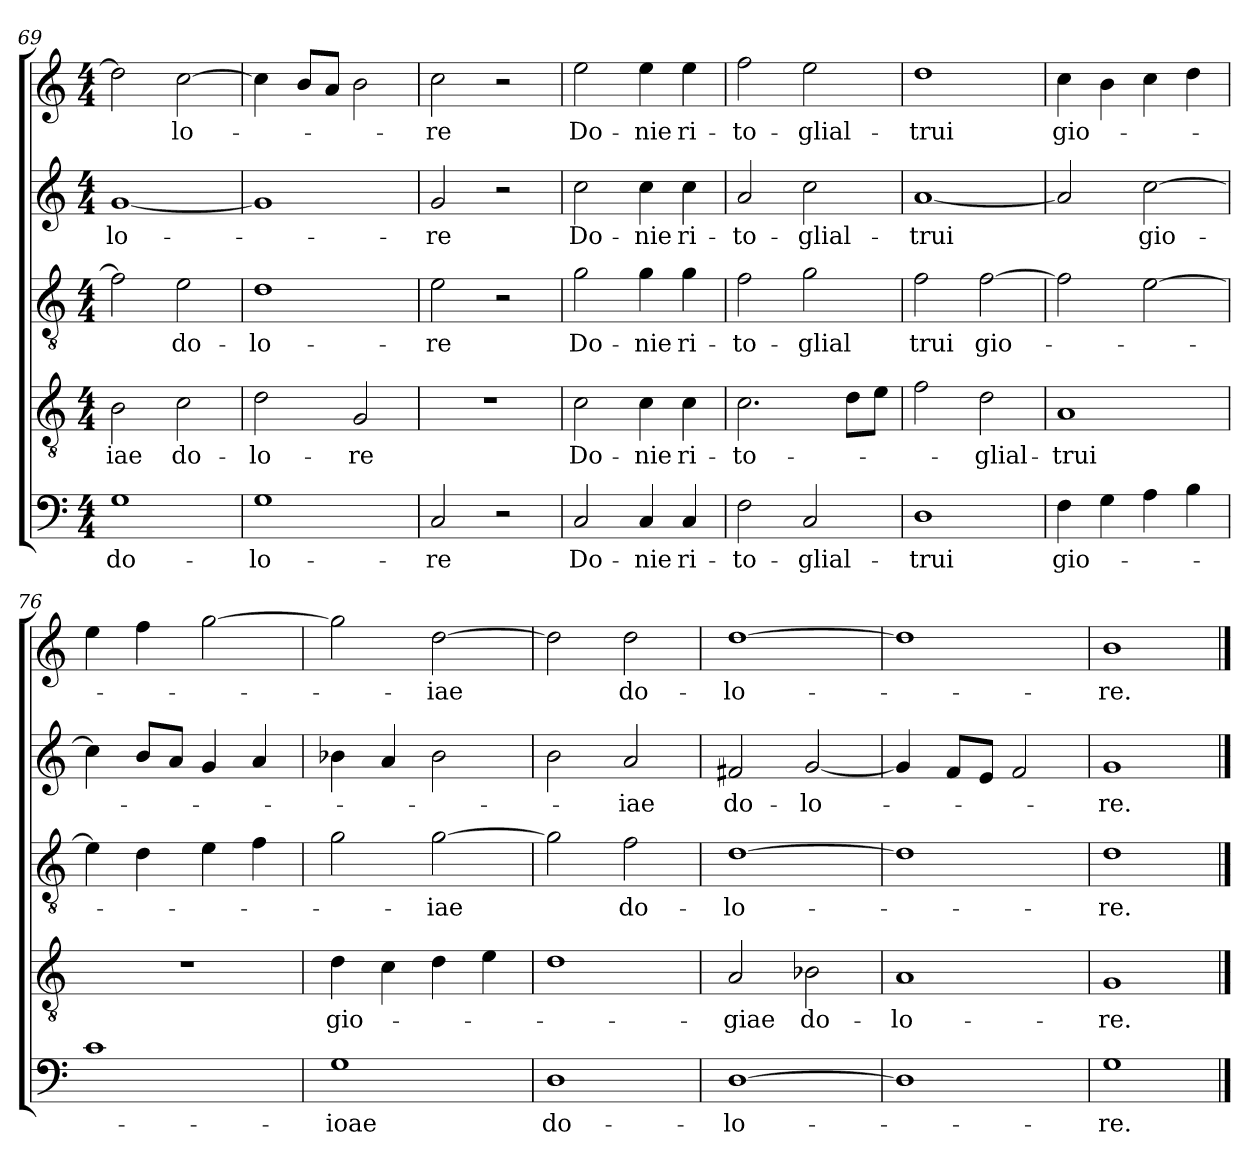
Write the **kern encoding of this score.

**kern	**text	**kern	**text	**kern	**text	**kern	**text	**kern	**text
*part5	*part5	*part4	*part4	*part3	*part3	*part2	*part2	*part1	*part1
*staff5	*staff5	*staff4	*staff4	*staff3	*staff3	*staff2	*staff2	*staff1	*staff1
*clefF4	*	*clefGv2	*	*clefGv2	*	*clefG2	*	*clefG2	*
*k[]	*	*k[]	*	*k[]	*	*k[]	*	*k[]	*
*M4/4	*	*M4/4	*	*M4/4	*	*M4/4	*	*M4/4	*
=69	=69	=69	=69	=69	=69	=69	=69	=69	=69
1G\	do-	2B\	iae	2f\]	.	[1g/	lo-	2dd\]	.
.	.	2c\	do-	2e\	do-	.	.	[2cc\	lo-
=70	=70	=70	=70	=70	=70	=70	=70	=70	=70
1G\	lo-	2d\	lo-	1d\	lo-	1g/]	.	4cc\]	.
.	.	.	.	.	.	.	.	8b/L	.
.	.	.	.	.	.	.	.	8a/J	.
.	.	2G/	re	.	.	.	.	2b\	.
=71	=71	=71	=71	=71	=71	=71	=71	=71	=71
2C/	re	1r	.	2e\	re	2g/	re	2cc\	re
2r	.	.	.	2r	.	2r	.	2r	.
=72	=72	=72	=72	=72	=72	=72	=72	=72	=72
2C/	Do-	2c\	Do-	2g\	Do-	2cc\	Do-	2ee\	Do-
4C/	nie	4c\	nie	4g\	nie	4cc\	nie	4ee\	nie
4C/	ri-	4c\	ri-	4g\	ri-	4cc\	ri-	4ee\	ri-
=73	=73	=73	=73	=73	=73	=73	=73	=73	=73
2F\	to-	2.c\	to-	2f\	to-	2a/	to-	2ff\	to-
2C/	glial-	.	.	2g\	glial	2cc\	glial-	2ee\	glial-
.	.	8d\L	.	.	.	.	.	.	.
.	.	8e\J	.	.	.	.	.	.	.
=74	=74	=74	=74	=74	=74	=74	=74	=74	=74
1D\	trui	2f\	.	2f\	trui	[1a/	trui	1dd\	trui
.	.	2d\	glial-	[2f\	gio-	.	.	.	.
=75	=75	=75	=75	=75	=75	=75	=75	=75	=75
4F\	gio-	1A/	trui	2f\]	.	2a/]	.	4cc\	gio-
4G\	.	.	.	.	.	.	.	4b\	.
4A\	.	.	.	[2e\	.	[2cc\	gio-	4cc\	.
4B\	.	.	.	.	.	.	.	4dd\	.
=76	=76	=76	=76	=76	=76	=76	=76	=76	=76
1c\	.	1r	.	4e\]	.	4cc\]	.	4ee\	.
.	.	.	.	4d\	.	8b/L	.	4ff\	.
.	.	.	.	.	.	8a/J	.	.	.
.	.	.	.	4e\	.	4g/	.	[2gg\	.
.	.	.	.	4f\	.	4a/	.	.	.
=77	=77	=77	=77	=77	=77	=77	=77	=77	=77
1G\	ioae	4d\	gio-	2g\	.	4b-X\	.	2gg\]	.
.	.	4c\	.	.	.	4a/	.	.	.
.	.	4d\	.	[2g\	iae	2b-\	.	[2dd\	iae
.	.	4e\	.	.	.	.	.	.	.
=78	=78	=78	=78	=78	=78	=78	=78	=78	=78
1D\	do-	1d\	.	2g\]	.	2b\	.	2dd\]	.
.	.	.	.	2f\	do-	2a/	iae	2dd\	do-
=79	=79	=79	=79	=79	=79	=79	=79	=79	=79
[1D\	lo-	2A/	giae	[1d\	lo-	2f#X/	do-	[1dd\	lo-
.	.	2B-X\	do-	.	.	[2g/	lo-	.	.
=80	=80	=80	=80	=80	=80	=80	=80	=80	=80
1D\]	.	1A/	lo-	1d\]	.	4g/]	.	1dd\]	.
.	.	.	.	.	.	8f/L	.	.	.
.	.	.	.	.	.	8e/J	.	.	.
.	.	.	.	.	.	2f/	.	.	.
=81	=81	=81	=81	=81	=81	=81	=81	=81	=81
1G\	re.	1G/	re.	1d\	re.	1g/	re.	1b\	re.
==	==	==	==	==	==	==	==	==	==
*-	*-	*-	*-	*-	*-	*-	*-	*-	*-
